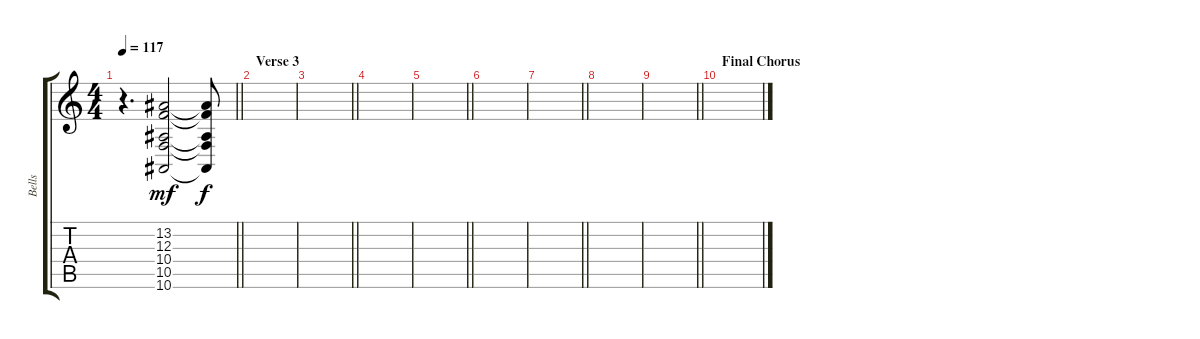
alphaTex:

\track ("Bells" "Bells") {instrument tubularbells}
\staff {score tabs}
\tuning (D4 A3 F3 C3 G2 C2) {hide}
\ts (4 4)
\tempo 117
\clef g2
\barLineRight lightlight
\ks c
r.4{d dy ppp volume 10 instrument reversecymbal} (13.2 12.3 10.4 10.5 10.6).2{dy mf} (13.2{t} 12.3{t} 10.4{t} 10.5{t} 10.6{t}).8{dy f} |
\section ("" "Verse 3")
|
\barLineRight lightlight
|
|
\barLineRight lightlight
|
|
\barLineRight lightlight
|
|
\barLineRight lightlight
|
\section ("" "Final Chorus")
